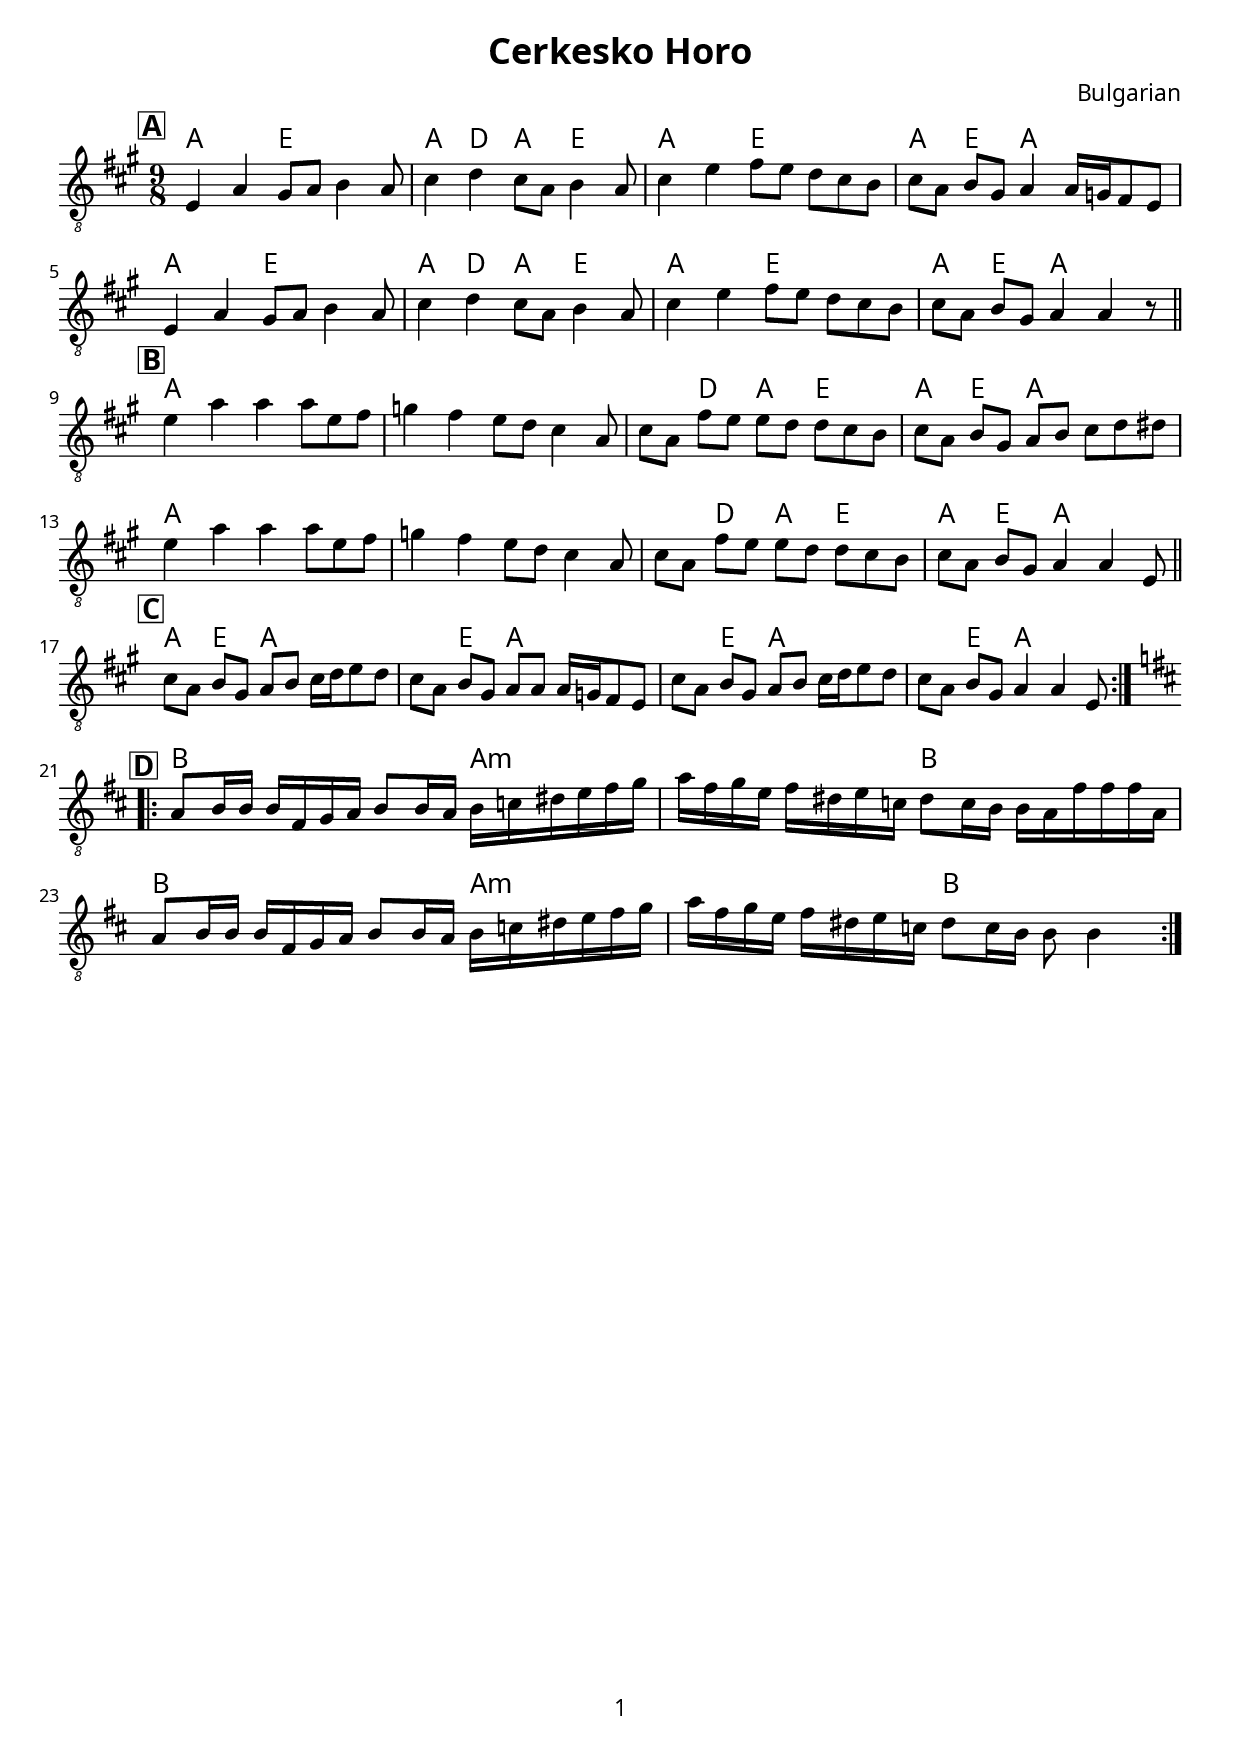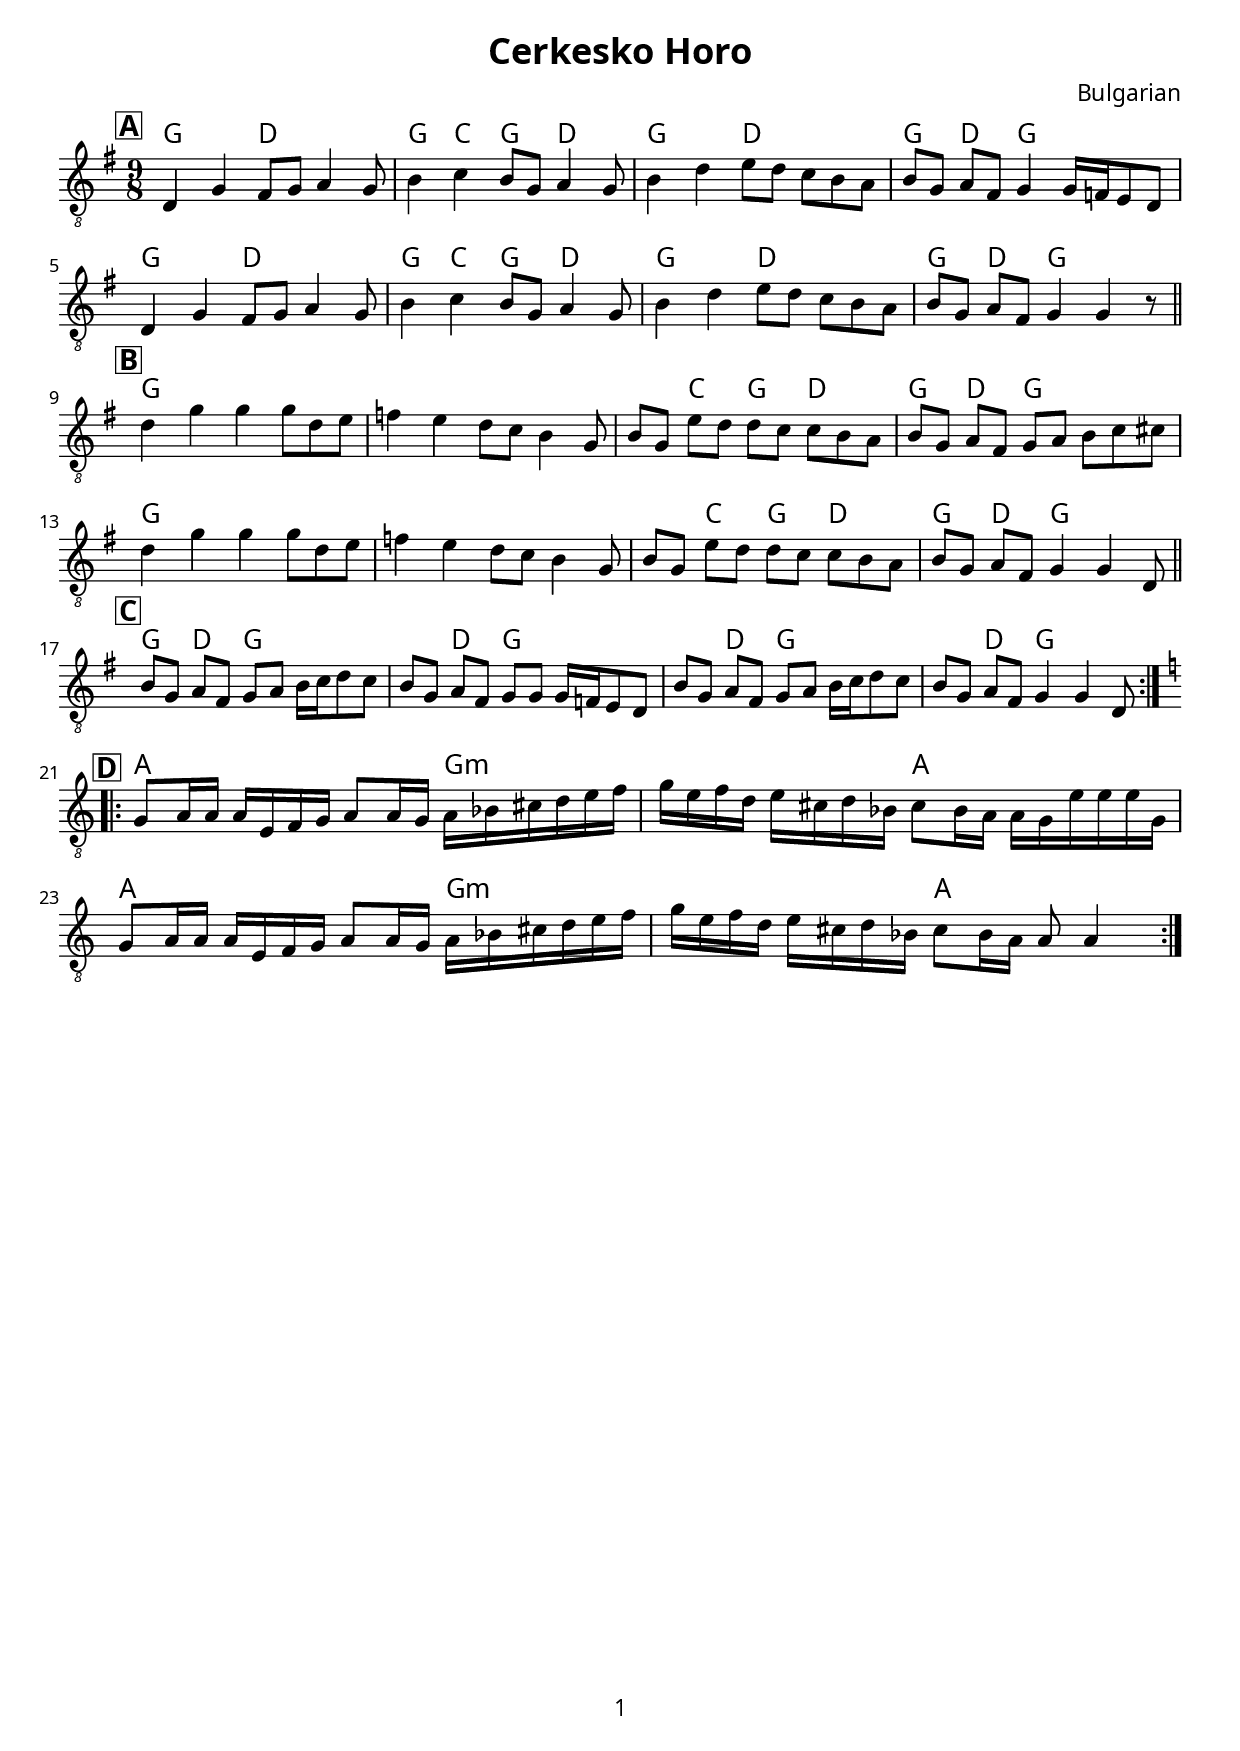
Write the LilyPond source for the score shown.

% {{{ PARAMETRI
  myTitle = "Cerkesko Horo"
  mySubTitle = "Bulgarian"
  myKey = \key g \major
  myTime = \time #'(2 2 2 3) 9/8
  myTempo =  #(ly:make-moment 126 4)
% }}}

% INTESTAZIONE {{{
\version "2.18.2"

\header {
  title = \myTitle
  composer = \mySubTitle
}

\paper{
  print-first-page-number = ##t
  oddHeaderMarkup = \markup \null
  evenHeaderMarkup = \markup \null
  oddFooterMarkup = \markup {
    \fill-line {
      \on-the-fly \print-page-number-check-first
      \fromproperty #'page:page-number-string
    }
  }
  evenFooterMarkup = \oddFooterMarkup
  #(set-global-staff-size 10)
  myStaffSize = #20
  fonts = #(make-pango-font-tree
  "FontAwesome"
  "FontAwesome"
  "FontAwesome"
  (/ myStaffSize 20))
}

global = {
  \myKey
  \numericTimeSignature
  \myTime
  \set Score.markFormatter = #format-mark-box-alphabet
}
\layout { indent = #0 }
trip = #(define-music-function (parser location m1 m2 m3) 
  (ly:music? ly:music? ly:music?)
  "Triplets"             
  #{ \tuplet 3/2 { $m1 $m2 $m3 } #})
%}}}

% {{{ PARTE A
  temaA = {
    d,4 g fis8 g a4 g8 | b4 c b8 g a4 g8 |
    b4 d e8 d c b a | b g a fis g4 g16 f e8 d | \break
    d4 g fis8 g a4 g8 | b4 c b8 g a4 g8 |
    b4 d e8 d c b a | b g a fis g4 g4 r8 |
  }

  accordiA = \chordmode{
    g2 d2 d8 | g4 c g d4. | g2 d2 d8 | g4 d4 g4 g4. |
    g2 d2 d8 | g4 c g d4. | g2 d2 d8 | g4 d4 g4 g4. |
  }
% }}}

% {{{ PARTE B
  temaB = {
    \repeat volta 2 {
      d'4 g g g8 d e | f4 e d8 c b4 g8 | 
      b g e' d d c c b a | b g a fis g a b c cis |
      d4 g g g8 d e | f4 e d8 c b4 g8 | 
      b g e' d d c c b a | b g a fis g4 g d8 |
    } 
  }

  accordiB = \chordmode{
    g1*9/8 | g1*9/8 | g4 c g d4. | g4 d g g4. |
    g1*9/8 | g1*9/8 | g4 c g d4. | g4 d g g4. |
  }
% }}}

% {{{ PARTE C
  temaC = {
    \repeat volta 2 {
      b'8 g a fis g a b16 c d8 c | b g a fis g g g16 f e8 d |
      b'8 g a fis g a b16 c d8 c | b g a fis g4 g d8 |
    } 
  }

  accordiC = \chordmode{
    \repeat volta 2{
      g4 d g g4. | g4 d g g4. | g4 d g g4. | g4 d g g4. |
    }
  }
% }}}

% {{{ PARTE D
  temaD = {
    \key c \major
    \repeat volta 2 {
      g8 a16 a a e f g a8 a16 g a bes cis d e f | g e f d e cis d bes cis8 bes16 a a g e' e e g, |
      g8 a16 a a e f g a8 a16 g a bes cis d e f | g e f d e cis d bes cis8 bes16 a a8 a4 |
    } 
  }

  accordiD = \chordmode{
    \repeat volta 2{
      a2. g4.:m | g2:m a4 a4. |
      a2. g4.:m | g2:m a4 a4. |
    }
  }
% }}}

% SCORE {{{
tema = \relative c' {
  \mark \default
  \temaA \break
  \bar "||"
  \mark \default
  \temaB \break
  \bar "||"
  \mark \default
  \temaC \break 
  \mark \default
  \temaD 
}

chordsPart ={
  \new ChordNames {
    \set chordChanges = ##t
    \accordiA
    \accordiB
    \accordiC
    \accordiD
  }
}

temaPart = \new Staff \with {
  instrumentName = ""
  midiInstrument = "piano"
} { \clef "treble_8" \global \tema }

scoreContent = << 
  \chordsPart
  \temaPart
>>
%}}}

% {{{ BOOKS
  \book{
    \bookOutputSuffix "C"
    \score {
      \scoreContent
      \layout {}
      \midi { \context { \Score tempoWholesPerMinute = #(ly:make-moment 190 4) } }
    }
  }

  \book{
    \bookOutputSuffix "Bb"
    \score { \transpose c d {\scoreContent} }
  }
% }}}
